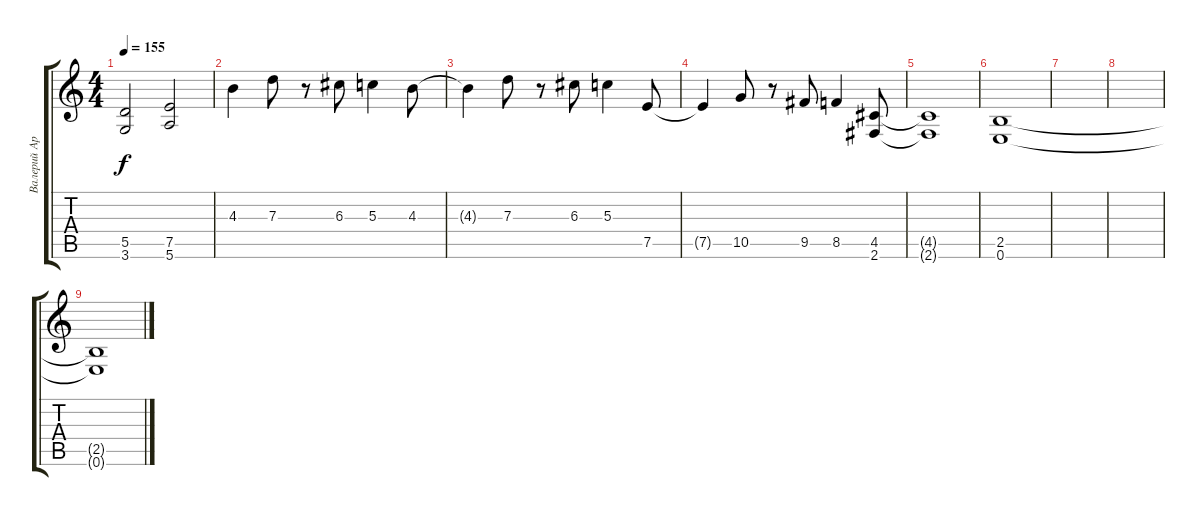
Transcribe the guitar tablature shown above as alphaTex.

\track ("Валерий Аркадин" "Валерий Ар") {instrument distortionguitar}
\staff {score tabs}
\tuning (E4 B3 G3 D3 A2 E2) {hide}
\ts (4 4)
\tempo 155
\clef g2
\ks c
(5.5{t} 3.6{t}).2{dy f} (7.5 5.6).2 |
4.3.4 7.3.8 r.8 6.3.8 5.3.4 4.3.8 |
4.3{t}.4 7.3.8 r.8 6.3.8 5.3.4 7.5.8 |
7.5{t}.4 10.5.8 r.8 9.5.8 8.5.4 (4.5 2.6).8 |
(4.5{t} 2.6{t}).1 |
(2.5 0.6).1 |
|
|
(2.5{t} 0.6{t}).1
